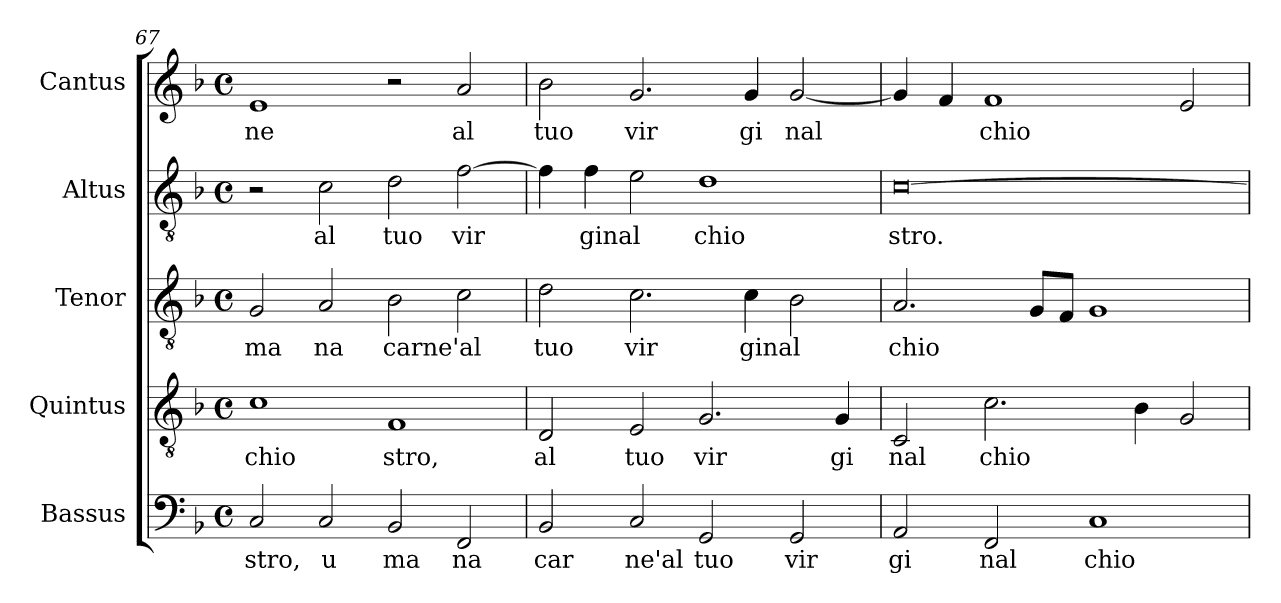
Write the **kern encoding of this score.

**kern	**text	**kern	**text	**kern	**text	**kern	**text	**kern	**text
*part5	*part5	*part4	*part4	*part3	*part3	*part2	*part2	*part1	*part1
*staff5	*staff5	*staff4	*staff4	*staff3	*staff3	*staff2	*staff2	*staff1	*staff1
*I"Bassus	*	*I"Quintus	*	*I"Tenor	*	*I"Altus	*	*I"Cantus	*
*clefF4	*	*clefGv2	*	*clefGv2	*	*clefGv2	*	*clefG2	*
*k[b-]	*	*k[b-]	*	*k[b-]	*	*k[b-]	*	*k[b-]	*
*F:	*	*F:	*	*F:	*	*F:	*	*F:	*
*M4/4	*	*M4/4	*	*M4/4	*	*M4/4	*	*M4/4	*
*met(c)	*	*met(c)	*	*met(c)	*	*met(c)	*	*met(c)	*
=67	=67	=67	=67	=67	=67	=67	=67	=67	=67
!	!LO:LY:b:cj	!	!LO:LY:b:cj	!	!LO:LY:b:cj	!	!	!	!LO:LY:b:cj
2C/	stro,	1c	chio	2G/	ma	2r	.	1e	ne
!	!LO:LY:b:cj	!	!	!	!LO:LY:b:cj	!	!LO:LY:b:cj	!	!
2C/	u	.	.	2A/	na	2c\	al	.	.
!	!LO:LY:b:cj	!	!LO:LY:b:cj	!	!LO:LY:b	!	!LO:LY:b:cj	!	!
2BB-/	ma	1F	stro,	2B-\	carne'al	2d\	tuo	2r	.
!	!LO:LY:b:cj	!	!	!	!	!	!LO:LY:b	!	!LO:LY:b:cj
2FF/	na	.	.	2c\	.	[>2f\	vir	2a/	al
=68	=68	=68	=68	=68	=68	=68	=68	=68	=68
!	!LO:LY:b:cj	!	!LO:LY:b:cj	!	!LO:LY:b:cj	!	!	!	!LO:LY:b:cj
2BB-/	car	2D/	al	2d\	tuo	4f\]	.	2b-\	tuo
!	!	!	!	!	!	!	!LO:LY:b	!	!
.	.	.	.	.	.	4f\	ginal	.	.
!	!LO:LY:b:cj	!	!LO:LY:b:cj	!	!LO:LY:b:cj	!	!	!	!LO:LY:b:cj
2C/	ne'al	2E/	tuo	2.c\	vir	2e\	.	2.g/	vir
!	!LO:LY:b:cj	!	!LO:LY:b:cj	!	!	!	!LO:LY:b:cj	!	!
2GG/	tuo	2.G/	vir	.	.	1d	chio	.	.
!	!	!	!	!	!LO:LY:b	!	!	!	!LO:LY:b:cj
.	.	.	.	4c\	ginal	.	.	4g/	gi
!	!LO:LY:b:cj	!	!	!	!	!	!	!	!LO:LY:b
2GG/	vir	.	.	2B-\	.	.	.	[<2g/	nal
!	!	!	!LO:LY:b:cj	!	!	!	!	!	!
.	.	4G/	gi	.	.	.	.	.	.
=69	=69	=69	=69	=69	=69	=69	=69	=69	=69
!	!LO:LY:b:cj	!	!LO:LY:b:cj	!	!LO:LY:b	!	!LO:LY:b	!	!
2AA/	gi	2C/	nal	2.A/	chio	[>0c	stro.	4g/]	.
.	.	.	.	.	.	.	.	4f/	.
!	!LO:LY:b:cj	!	!LO:LY:b	!	!	!	!	!	!LO:LY:b
2FF/	nal	2.c\	chio	.	.	.	.	1f	chio
.	.	.	.	8G/L	.	.	.	.	.
.	.	.	.	8F/J	.	.	.	.	.
!	!LO:LY:b:cj	!	!	!	!	!	!	!	!
1C	chio	.	.	1G	.	.	.	.	.
.	.	4B-\	.	.	.	.	.	.	.
.	.	2G/	.	.	.	.	.	2e/	.
=	=	=	=	=	=	=	=	=	=
*-	*-	*-	*-	*-	*-	*-	*-	*-	*-
